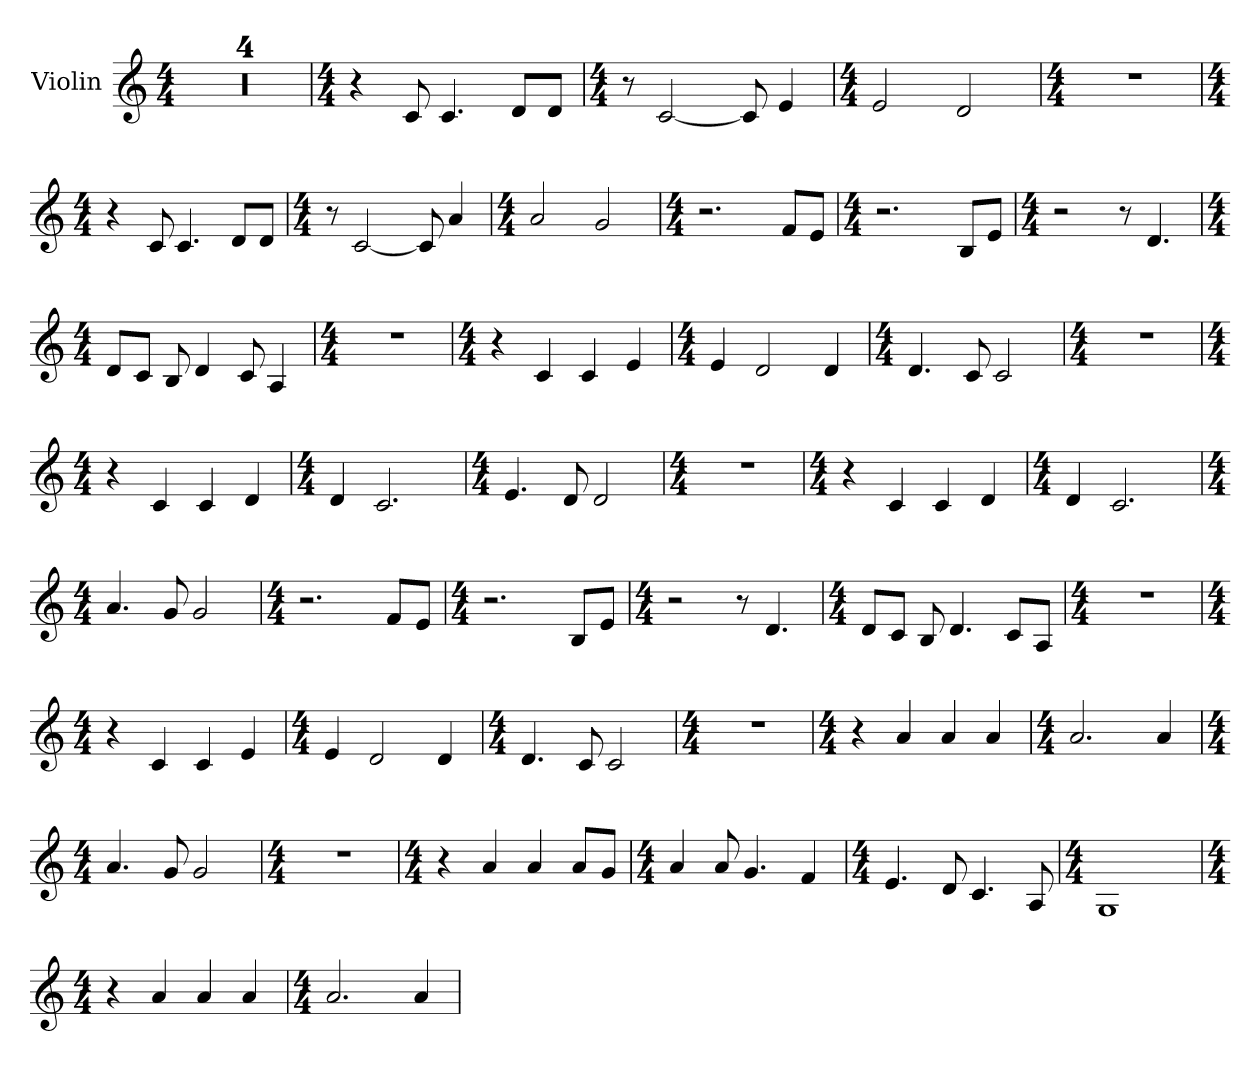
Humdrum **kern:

**kern
*part1
*staff1
*I"Violin
*I'Vln
*M4/4
=
1r
=
*M4/4
1r
=
*M4/4
1r
=
*M4/4
1r
=
*M4/4
4r
8c
4.c
8dL
8dJ
=
*M4/4
8r
[2c
8c]
4e
=
*M4/4
2e
2d
=
*M4/4
1r
=
*M4/4
4r
8c
4.c
8dL
8dJ
=
*M4/4
8r
[2c
8c]
4a
=
*M4/4
2a
2g
=
*M4/4
2.r
8fL
8eJ
=
*M4/4
2.r
8BL
8eJ
=
*M4/4
2r
8r
4.d
=
*M4/4
8dL
8cJ
8B
4d
8c
4A
=
*M4/4
1r
=
*M4/4
4r
4c
4c
4e
=
*M4/4
4e
2d
4d
=
*M4/4
4.d
8c
2c
=
*M4/4
1r
=
*M4/4
4r
4c
4c
4d
=
*M4/4
4d
2.c
=
*M4/4
4.e
8d
2d
=
*M4/4
1r
=
*M4/4
4r
4c
4c
4d
=
*M4/4
4d
2.c
=
*M4/4
4.a
8g
2g
=
*M4/4
2.r
8fL
8eJ
=
*M4/4
2.r
8BL
8eJ
=
*M4/4
2r
8r
4.d
=
*M4/4
8dL
8cJ
8B
4.d
8cL
8AJ
=
*M4/4
1r
=
*M4/4
4r
4c
4c
4e
=
*M4/4
4e
2d
4d
=
*M4/4
4.d
8c
2c
=
*M4/4
1r
=
*M4/4
4r
4a
4a
4a
=
*M4/4
2.a
4a
=
*M4/4
4.a
8g
2g
=
*M4/4
1r
=
*M4/4
4r
4a
4a
8aL
8gJ
=
*M4/4
4a
8a
4.g
4f
=
*M4/4
4.e
8d
4.c
8A
=
*M4/4
1G
=
*M4/4
4r
4a
4a
4a
=
*M4/4
2.a
4a
=
*-
